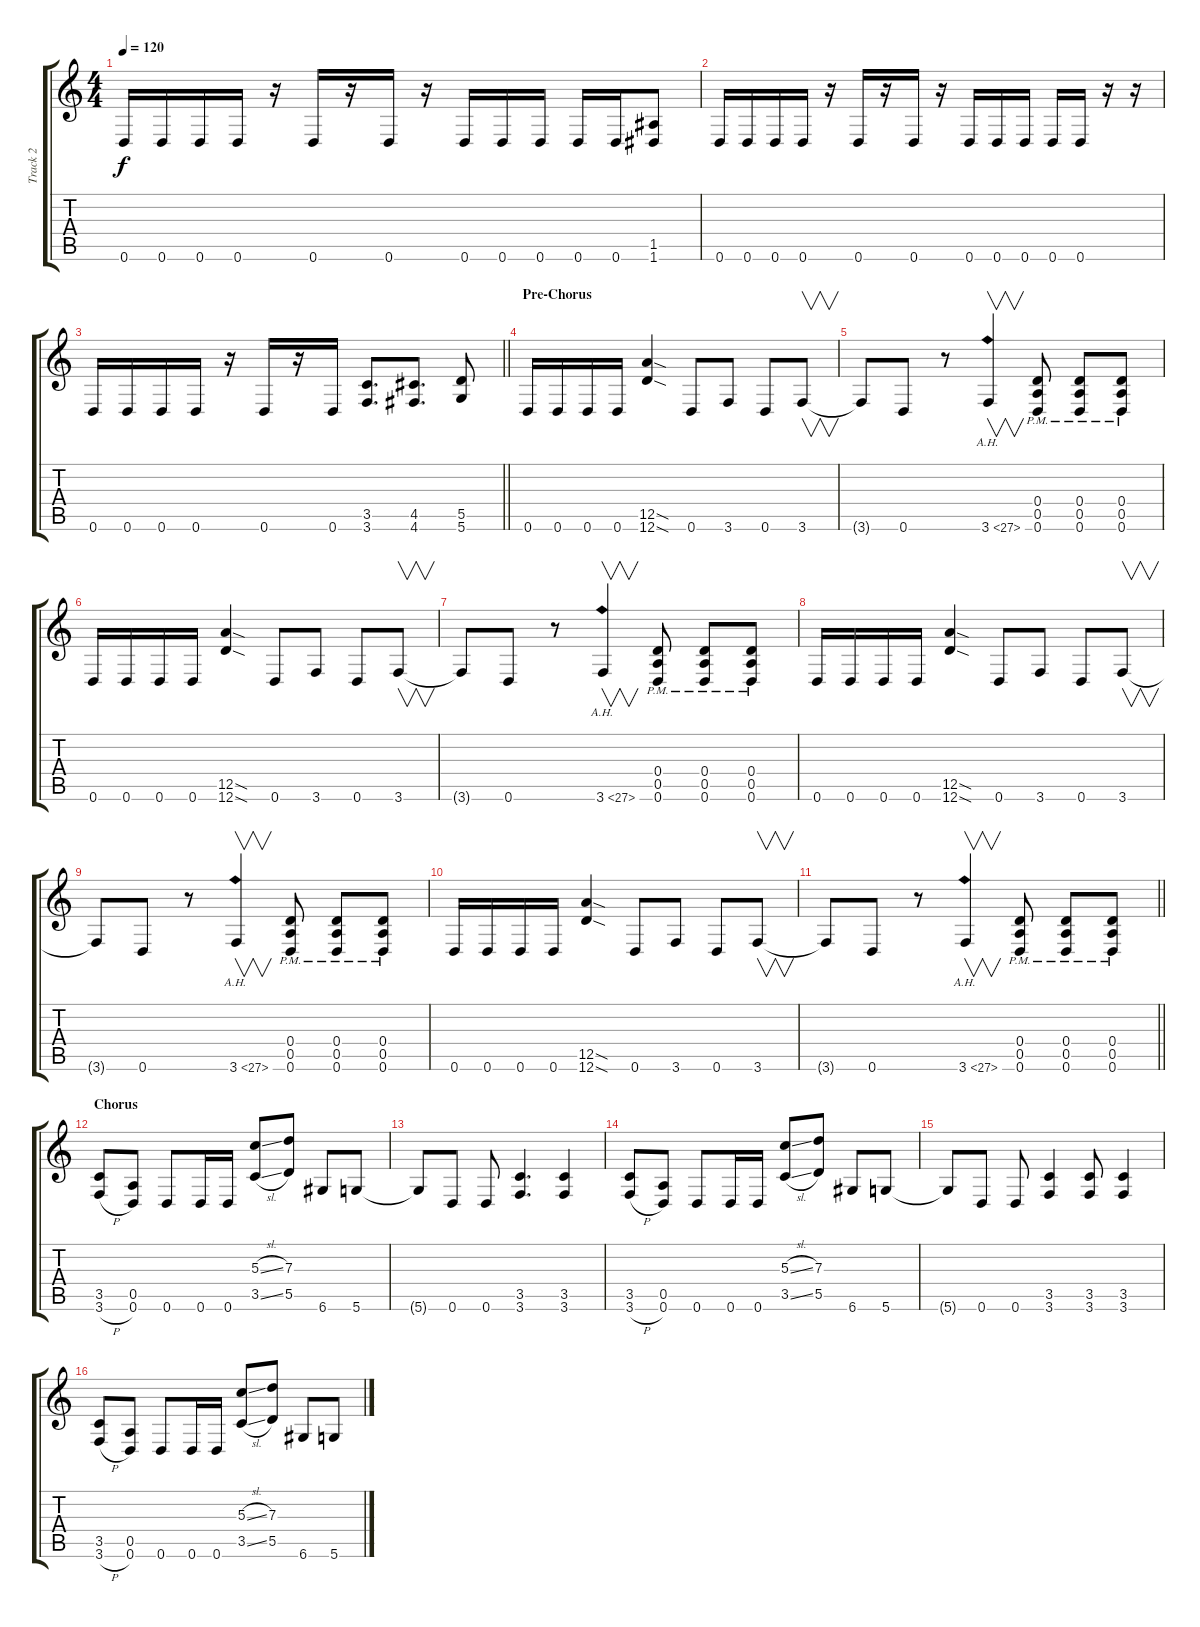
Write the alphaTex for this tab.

\track ("Track 2" "Track 2") {instrument distortionguitar}
\staff {score tabs}
\tuning (E4 B3 G3 D3 A2 D2) {hide}
\ts (4 4)
\tempo 120
\clef g2
\ks c
0.6.16{dy f} 0.6.16 0.6.16 0.6.16 r.16 0.6.16 r.16 0.6.16 r.16 0.6.16 0.6.16 0.6.16 0.6.16 0.6.16 (1.5 1.6).8 |
0.6.16 0.6.16 0.6.16 0.6.16 r.16 0.6.16 r.16 0.6.16 r.16 0.6.16 0.6.16 0.6.16 0.6.16 0.6.16 r.16 r.16 |
\barLineRight lightlight
0.6.16 0.6.16 0.6.16 0.6.16 r.16 0.6.16 r.16 0.6.16 (3.5 3.6).8{d} (4.5 4.6).8{d} (5.5 5.6).8 |
\section ("" "Pre-Chorus")
0.6.16 0.6.16 0.6.16 0.6.16 (12.5{sod} 12.6{sod}).4 0.6.8 3.6.8 0.6.8 3.6.8{v} |
3.6{t}.8 0.6.8 r.8 3.6{ah 24}.4{v} (0.4{pm} 0.5{pm} 0.6{pm}).8 (0.4{pm} 0.5{pm} 0.6{pm}).8 (0.4{pm} 0.5{pm} 0.6{pm}).8 |
0.6.16 0.6.16 0.6.16 0.6.16 (12.5{sod} 12.6{sod}).4 0.6.8 3.6.8 0.6.8 3.6.8{v} |
3.6{t}.8 0.6.8 r.8 3.6{ah 24}.4{v} (0.4{pm} 0.5{pm} 0.6{pm}).8 (0.4{pm} 0.5{pm} 0.6{pm}).8 (0.4{pm} 0.5{pm} 0.6{pm}).8 |
0.6.16 0.6.16 0.6.16 0.6.16 (12.5{sod} 12.6{sod}).4 0.6.8 3.6.8 0.6.8 3.6.8{v} |
3.6{t}.8 0.6.8 r.8 3.6{ah 24}.4{v} (0.4{pm} 0.5{pm} 0.6{pm}).8 (0.4{pm} 0.5{pm} 0.6{pm}).8 (0.4{pm} 0.5{pm} 0.6{pm}).8 |
0.6.16 0.6.16 0.6.16 0.6.16 (12.5{sod} 12.6{sod}).4 0.6.8 3.6.8 0.6.8 3.6.8{v} |
\barLineRight lightlight
3.6{t}.8 0.6.8 r.8 3.6{ah 24}.4{v} (0.4{pm} 0.5{pm} 0.6{pm}).8 (0.4{pm} 0.5{pm} 0.6{pm}).8 (0.4{pm} 0.5{pm} 0.6{pm}).8 |
\section ("" "Chorus")
(3.5 3.6{h}).8 (0.5 0.6).8 0.6.8 0.6.16 0.6.16 (5.3{sl} 3.5{sl}).8 (7.3 5.5).8 6.6.8 5.6.8 |
5.6{t}.8 0.6.8 0.6.8 (3.5 3.6).4{d} (3.5 3.6).4 |
(3.5 3.6{h}).8 (0.5 0.6).8 0.6.8 0.6.16 0.6.16 (5.3{sl} 3.5{sl}).8 (7.3 5.5).8 6.6.8 5.6.8 |
5.6{t}.8 0.6.8 0.6.8 (3.5 3.6).4 (3.5 3.6).8 (3.5 3.6).4 |
(3.5 3.6{h}).8 (0.5 0.6).8 0.6.8 0.6.16 0.6.16 (5.3{sl} 3.5{sl}).8 (7.3 5.5).8 6.6.8 5.6.8
